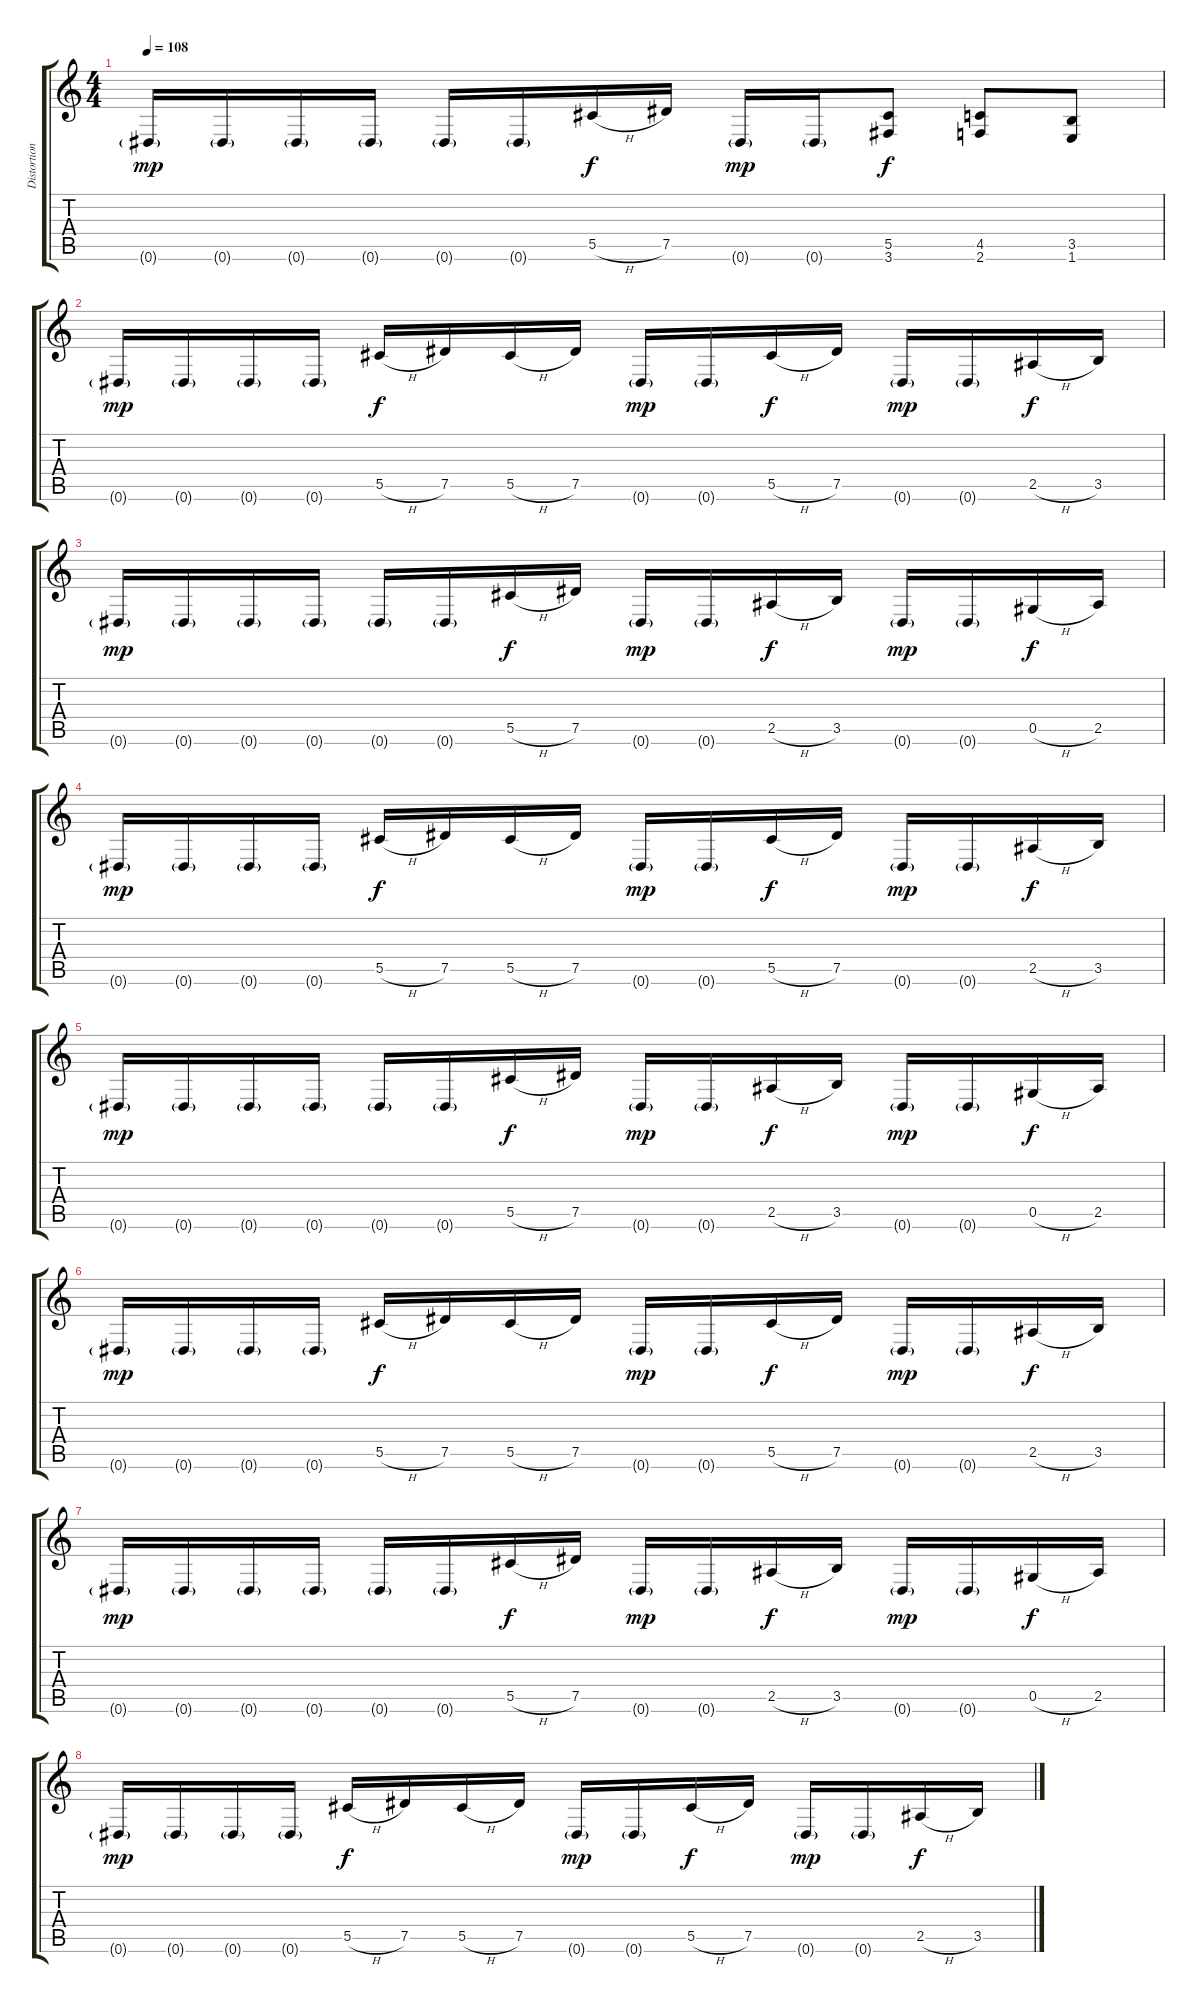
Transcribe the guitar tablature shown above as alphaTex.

\track ("Distortion Guitar" "Distortion") {instrument distortionguitar}
\staff {score tabs}
\tuning (Eb4 Bb3 Gb3 Db3 Ab2 Eb2) {hide}
\ts (4 4)
\tempo 108
\clef g2
\ks c
0.6{g}.16{dy mp} 0.6{g}.16 0.6{g}.16 0.6{g}.16 0.6{g}.16 0.6{g}.16 5.5{h}.16{dy f} 7.5.16 0.6{g}.16{dy mp} 0.6{g}.16 (5.5 3.6).8{dy f} (4.5 2.6).8 (3.5 1.6).8 |
0.6{g}.16{dy mp} 0.6{g}.16 0.6{g}.16 0.6{g}.16 5.5{h}.16{dy f} 7.5.16 5.5{h}.16 7.5.16 0.6{g}.16{dy mp} 0.6{g}.16 5.5{h}.16{dy f} 7.5.16 0.6{g}.16{dy mp} 0.6{g}.16 2.5{h}.16{dy f} 3.5.16 |
0.6{g}.16{dy mp} 0.6{g}.16 0.6{g}.16 0.6{g}.16 0.6{g}.16 0.6{g}.16 5.5{h}.16{dy f} 7.5.16 0.6{g}.16{dy mp} 0.6{g}.16 2.5{h}.16{dy f} 3.5.16 0.6{g}.16{dy mp} 0.6{g}.16 0.5{h}.16{dy f} 2.5.16 |
0.6{g}.16{dy mp} 0.6{g}.16 0.6{g}.16 0.6{g}.16 5.5{h}.16{dy f} 7.5.16 5.5{h}.16 7.5.16 0.6{g}.16{dy mp} 0.6{g}.16 5.5{h}.16{dy f} 7.5.16 0.6{g}.16{dy mp} 0.6{g}.16 2.5{h}.16{dy f} 3.5.16 |
0.6{g}.16{dy mp} 0.6{g}.16 0.6{g}.16 0.6{g}.16 0.6{g}.16 0.6{g}.16 5.5{h}.16{dy f} 7.5.16 0.6{g}.16{dy mp} 0.6{g}.16 2.5{h}.16{dy f} 3.5.16 0.6{g}.16{dy mp} 0.6{g}.16 0.5{h}.16{dy f} 2.5.16 |
0.6{g}.16{dy mp volume 12} 0.6{g}.16 0.6{g}.16 0.6{g}.16 5.5{h}.16{dy f} 7.5.16 5.5{h}.16 7.5.16 0.6{g}.16{dy mp} 0.6{g}.16 5.5{h}.16{dy f} 7.5.16 0.6{g}.16{dy mp} 0.6{g}.16 2.5{h}.16{dy f} 3.5.16 |
0.6{g}.16{dy mp} 0.6{g}.16 0.6{g}.16 0.6{g}.16 0.6{g}.16 0.6{g}.16 5.5{h}.16{dy f} 7.5.16 0.6{g}.16{dy mp} 0.6{g}.16 2.5{h}.16{dy f} 3.5.16 0.6{g}.16{dy mp} 0.6{g}.16 0.5{h}.16{dy f} 2.5.16 |
0.6{g}.16{dy mp} 0.6{g}.16 0.6{g}.16 0.6{g}.16 5.5{h}.16{dy f} 7.5.16 5.5{h}.16 7.5.16 0.6{g}.16{dy mp} 0.6{g}.16 5.5{h}.16{dy f} 7.5.16 0.6{g}.16{dy mp} 0.6{g}.16 2.5{h}.16{dy f} 3.5.16
